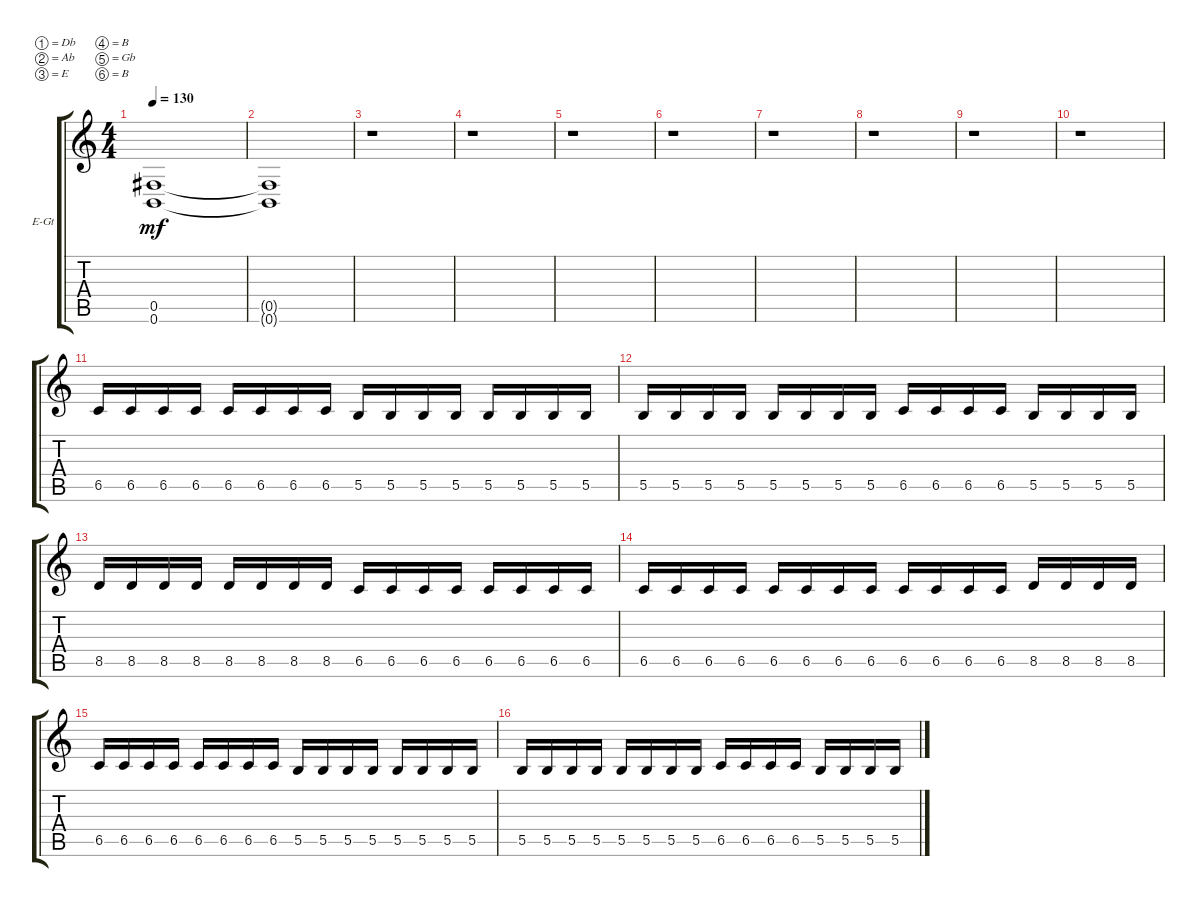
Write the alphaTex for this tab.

\defaultSystemsLayout 4
\bracketExtendMode groupsimilarinstruments
\firstSystemTrackNameOrientation horizontal
\otherSystemsTrackNameOrientation horizontal
\track ("Electric Guitar" "E-Gt") {instrument distortionguitar}
\staff {score tabs}
\tuning (Db4 Ab3 E3 B2 Gb2 B1)
\ts (4 4)
\tempo 130
\clef g2
\ks c
(0.6 0.5).1{dy mf} |
(0.5{t} 0.6{t}).1 |
r.1 |
r.1 |
r.1 |
r.1 |
r.1 |
r.1 |
r.1 |
r.1 |
6.5.16 6.5.16 6.5.16 6.5.16 6.5.16 6.5.16 6.5.16 6.5.16 5.5.16 5.5.16 5.5.16 5.5.16 5.5.16 5.5.16 5.5.16 5.5.16 |
5.5.16 5.5.16 5.5.16 5.5.16 5.5.16 5.5.16 5.5.16 5.5.16 6.5.16 6.5.16 6.5.16 6.5.16 5.5.16 5.5.16 5.5.16 5.5.16 |
8.5.16 8.5.16 8.5.16 8.5.16 8.5.16 8.5.16 8.5.16 8.5.16 6.5.16 6.5.16 6.5.16 6.5.16 6.5.16 6.5.16 6.5.16 6.5.16 |
6.5.16 6.5.16 6.5.16 6.5.16 6.5.16 6.5.16 6.5.16 6.5.16 6.5.16 6.5.16 6.5.16 6.5.16 8.5.16 8.5.16 8.5.16 8.5.16 |
6.5.16 6.5.16 6.5.16 6.5.16 6.5.16 6.5.16 6.5.16 6.5.16 5.5.16 5.5.16 5.5.16 5.5.16 5.5.16 5.5.16 5.5.16 5.5.16 |
5.5.16 5.5.16 5.5.16 5.5.16 5.5.16 5.5.16 5.5.16 5.5.16 6.5.16 6.5.16 6.5.16 6.5.16 5.5.16 5.5.16 5.5.16 5.5.16
